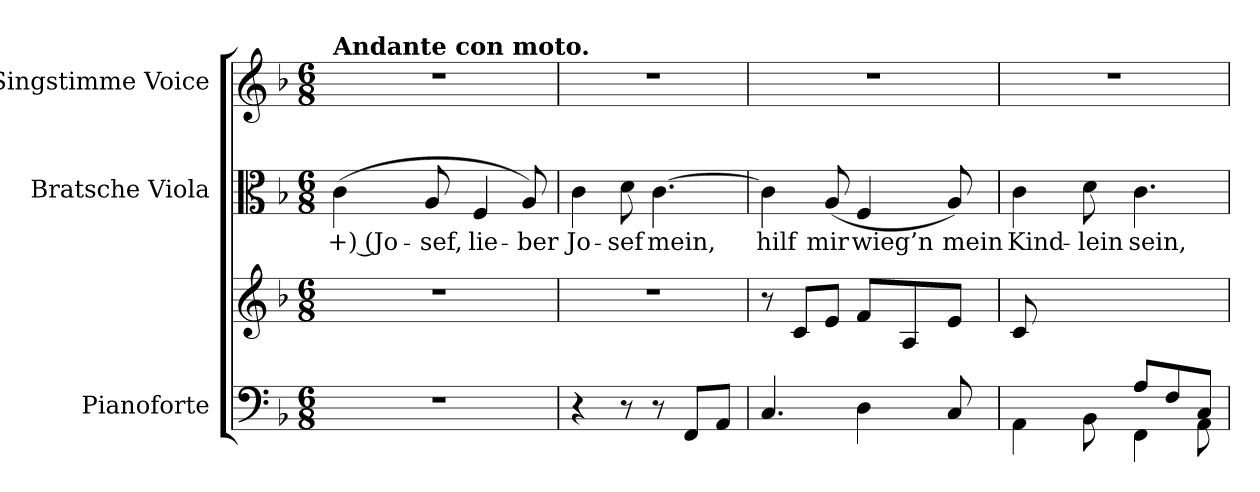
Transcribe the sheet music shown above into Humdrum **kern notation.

**kern	**kern	**dynam	**kern	**text	**dynam	**kern
*part3	*part3	*part3	*part2	*part2	*part2	*part1
*staff4	*staff3	*staff3/4	*staff2	*staff2	*staff2	*staff1
*I"Pianoforte	*	*	*I"Bratsche Viola	*	*	*I"Singstimme Voice
*I'Pno	*	*	*I'Vla	*	*	*
*clefF4	*clefG2	*	*clefC3	*	*	*clefG2
*k[b-]	*k[b-]	*	*k[b-]	*	*	*k[b-]
*M6/8	*M6/8	*	*M6/8	*	*	*M6/8
=1	=1	=1	=1	=1	=1	=1
!	!	!	!	!	!	!LO:TX:a:B:t=Andante con moto.
!	!	!	!	!LO:LY:b	!LO:DY:a	!
!	!	!	!	!	!LO:DY:n=1:a	!
2.r	2.r	.	(>4c\	+) (Jo-	p other-dynamics	2.r
!	!	!	!	!LO:LY:b	!	!
.	.	.	8A/	-sef,	.	.
!	!	!	!	!LO:LY:b	!	!
.	.	.	4F/	lie-	.	.
!	!	!	!	!LO:LY:b	!	!
.	.	.	8A/)	-ber	.	.
=2	=2	=2	=2	=2	=2	=2
!	!	!	!	!LO:LY:b	!	!
4r	2.r	.	4c\	Jo-	.	2.r
!	!	!	!	!LO:LY:b	!	!
8r	.	.	8d\	-sef	.	.
!	!	!	!	!LO:LY:b	!	!
8r	.	.	[4.c\	mein,	.	.
!	!	!LO:DY:a=2	!	!	!	!
!	!	!LO:DY:n=1:a=2	!	!	!	!
8FF/L	.	p other-dynamics	.	.	.	.
8AA/J	.	.	.	.	.	.
=3	=3	=3	=3	=3	=3	=3
!	!	!	!	!LO:LY:b	!	!
4.C/	8r	.	4c\]	hilf	.	2.r
.	(>8c/L	.	.	.	.	.
!	!	!	!	!LO:LY:b	!	!
.	8e/J	.	(>8A/	mir	.	.
!	!	!	!	!LO:LY:b	!	!
4D\	8f/L	.	4F/	wieg’n	.	.
.	8A/	.	.	.	.	.
!	!	!	!	!LO:LY:b	!	!
8C/	8e/J	.	8A/)	mein	.	.
=4	=4	=4	=4	=4	=4	=4
*^	*	*	*	*	*	*
!	!	!	!	!	!LO:LY:b	!	!
8ryy	4AA\	8c/L	.	4c\	Kind-	.	2.r
8F/	.	2ryy	.	.	.	.	.
!	!	!	!	!	!LO:LY:b	!	!
8B-/J	8BB-\	.	.	8d\	-lein	.	.
!	!	!	!	!	!LO:LY:b	!	!
8A/L	4FF\	.	.	4.c\	sein,	.	.
8F/	.	.	.	.	.	.	.
8C/J)	8AA\	8ryy	.	.	.	.	.
*v	*v	*	*	*	*	*	*
=	=	=	=	=	=	=
*-	*-	*-	*-	*-	*-	*-
